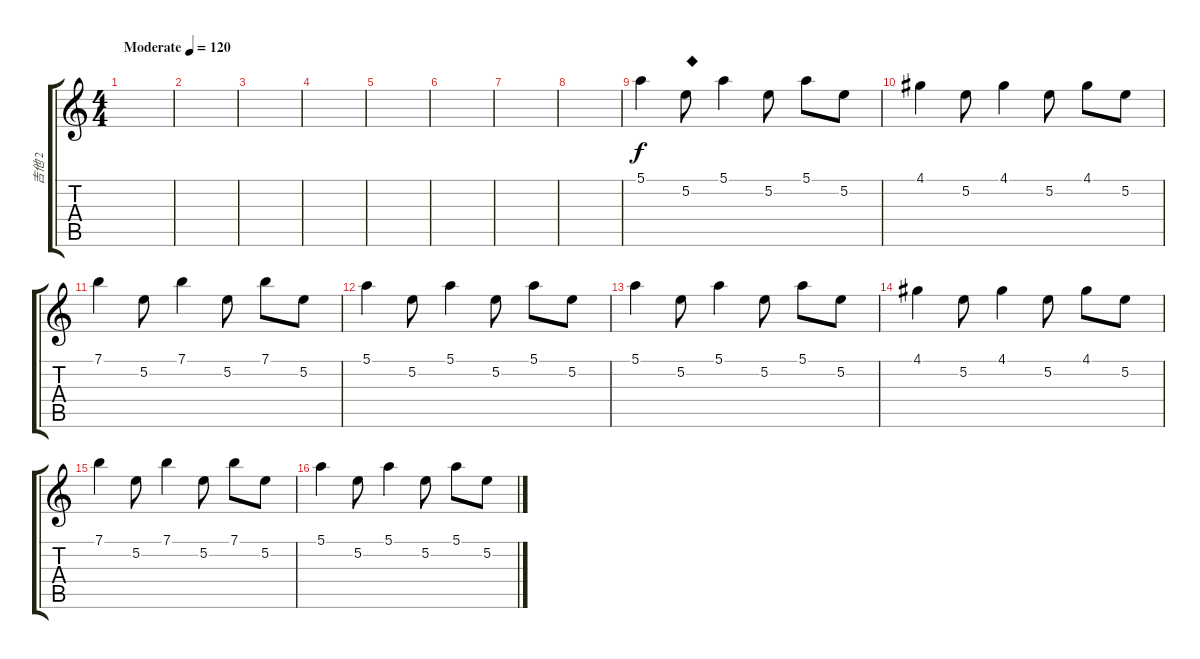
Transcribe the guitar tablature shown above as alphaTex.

\track ("吉他 2" "吉他 2") {instrument distortionguitar}
\staff {score tabs}
\tuning (E4 B3 G3 D3 A2 E2) {hide}
\ts (4 4)
\tempo (120 "Moderate")
\clef g2
\ks c
|
|
|
|
|
|
|
|
5.1.4 5.2.8{txt "◆"} 5.1.4 5.2.8 5.1.8 5.2.8 |
4.1.4 5.2.8 4.1.4 5.2.8 4.1.8 5.2.8 |
7.1.4 5.2.8 7.1.4 5.2.8 7.1.8 5.2.8 |
5.1.4 5.2.8 5.1.4 5.2.8 5.1.8 5.2.8 |
5.1.4 5.2.8 5.1.4 5.2.8 5.1.8 5.2.8 |
4.1.4 5.2.8 4.1.4 5.2.8 4.1.8 5.2.8 |
7.1.4 5.2.8 7.1.4 5.2.8 7.1.8 5.2.8 |
5.1.4 5.2.8 5.1.4 5.2.8 5.1.8 5.2.8
